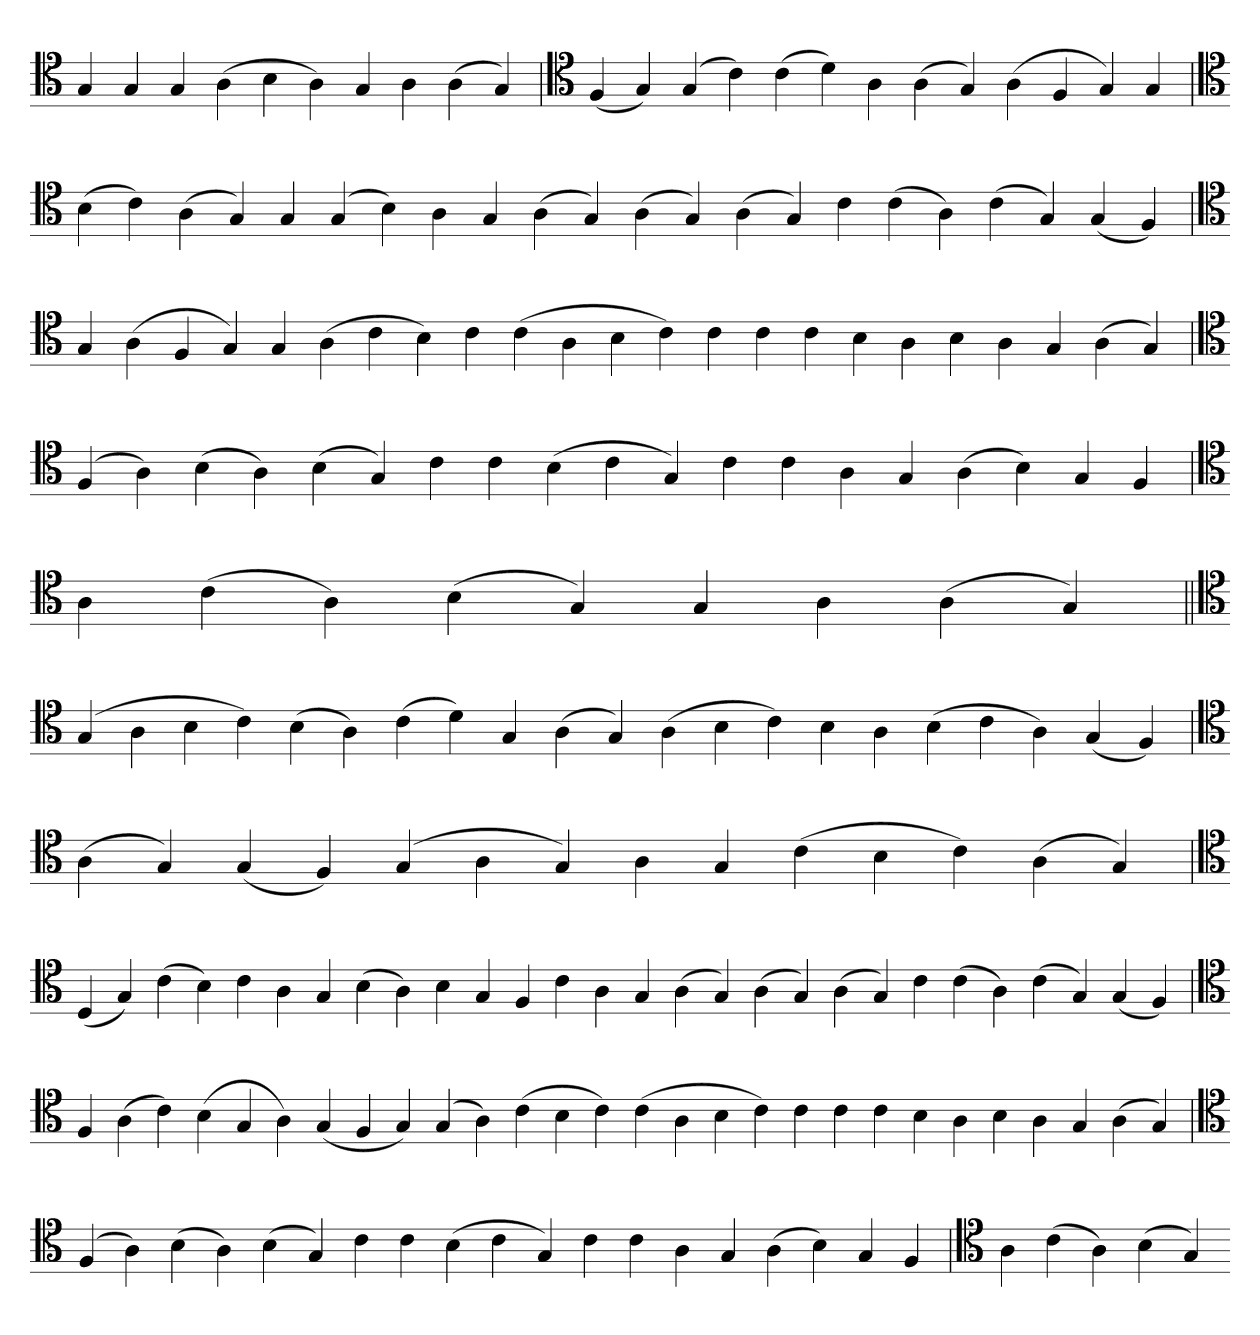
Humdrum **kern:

**kern
*part1
*staff1
*clefC4
=
4G
4G
4G
(4A
4B
4A)
4G
4A
(4A
4G)
=`
*clefC4
(4F
4G)
(4G
4c)
(4c
4d)
4A
(4A
4G)
(4A
4F
4G)
4G
=`
*clefC4
(4B
4c)
(4A
4G)
4G
(4G
4B)
4A
4G
(4A
4G)
(4A
4G)
(4A
4G)
4c
(4c
4A)
(4c
4G)
(4G
4F)
=
*clefC4
4G
(4A
4F
4G)
4G
(4A
4c
4B)
4c
(4c
4A
4B
4c)
4c
4c
4c
4B
4A
4B
4A
4G
(4A
4G)
='
*clefC4
(4F
4A)
(4B
4A)
(4B
4G)
4c
4c
(4B
4c
4G)
4c
4c
4A
4G
(4A
4B)
4G
4F
=`
*clefC4
4A
(4c
4A)
(4B
4G)
4G
4A
(4A
4G)
=||
*clefC4
(4G
4A
4B
4c)
(4B
4A)
(4c
4d)
4G
(4A
4G)
(4A
4B
4c)
4B
4A
(4B
4c
4A)
(4G
4F)
='
*clefC4
(4A
4G)
(4G
4F)
(4G
4A
4G)
4A
4G
(4c
4B
4c)
(4A
4G)
=`
*clefC4
(4D
4G)
(4c
4B)
4c
4A
4G
(4B
4A)
4B
4G
4F
4c
4A
4G
(4A
4G)
(4A
4G)
(4A
4G)
4c
(4c
4A)
(4c
4G)
(4G
4F)
=
*clefC4
4F
(4A
4c)
(4B
4G
4A)
(4G
4F
4G)
(4G
4A)
(4c
4B
4c)
(4c
4A
4B
4c)
4c
4c
4c
4B
4A
4B
4A
4G
(4A
4G)
='
*clefC4
(4F
4A)
(4B
4A)
(4B
4G)
4c
4c
(4B
4c
4G)
4c
4c
4A
4G
(4A
4B)
4G
4F
=`
*clefC4
4A
(4c
4A)
(4B
4G)
=-
*-
